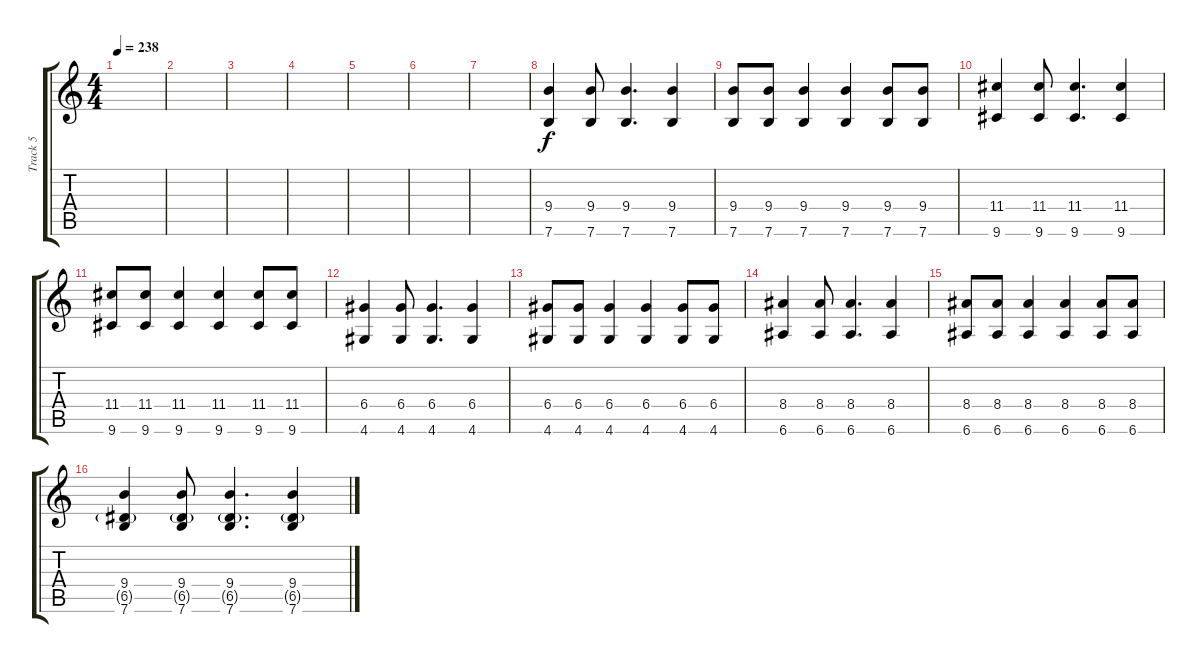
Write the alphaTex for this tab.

\track ("Track 5" "Track 5") {instrument overdrivenguitar}
\staff {score tabs}
\tuning (E4 B3 G3 D3 A2 E2) {hide}
\ts (4 4)
\tempo 238
\clef g2
\ks c
|
|
|
|
|
|
|
(9.4 7.6).4 (9.4 7.6).8 (9.4 7.6).4{d} (9.4 7.6).4 |
(9.4 7.6).8 (9.4 7.6).8 (9.4 7.6).4 (9.4 7.6).4 (9.4 7.6).8 (9.4 7.6).8 |
(11.4 9.6).4 (11.4 9.6).8 (11.4 9.6).4{d} (11.4 9.6).4 |
(11.4 9.6).8 (11.4 9.6).8 (11.4 9.6).4 (11.4 9.6).4 (11.4 9.6).8 (11.4 9.6).8 |
(6.4 4.6).4 (6.4 4.6).8 (6.4 4.6).4{d} (6.4 4.6).4 |
(6.4 4.6).8 (6.4 4.6).8 (6.4 4.6).4 (6.4 4.6).4 (6.4 4.6).8 (6.4 4.6).8 |
(8.4 6.6).4 (8.4 6.6).8 (8.4 6.6).4{d} (8.4 6.6).4 |
(8.4 6.6).8 (8.4 6.6).8 (8.4 6.6).4 (8.4 6.6).4 (8.4 6.6).8 (8.4 6.6).8 |
(9.4 6.5{g} 7.6).4 (9.4 6.5{g} 7.6).8 (9.4 6.5{g} 7.6).4{d} (9.4 6.5{g} 7.6).4
